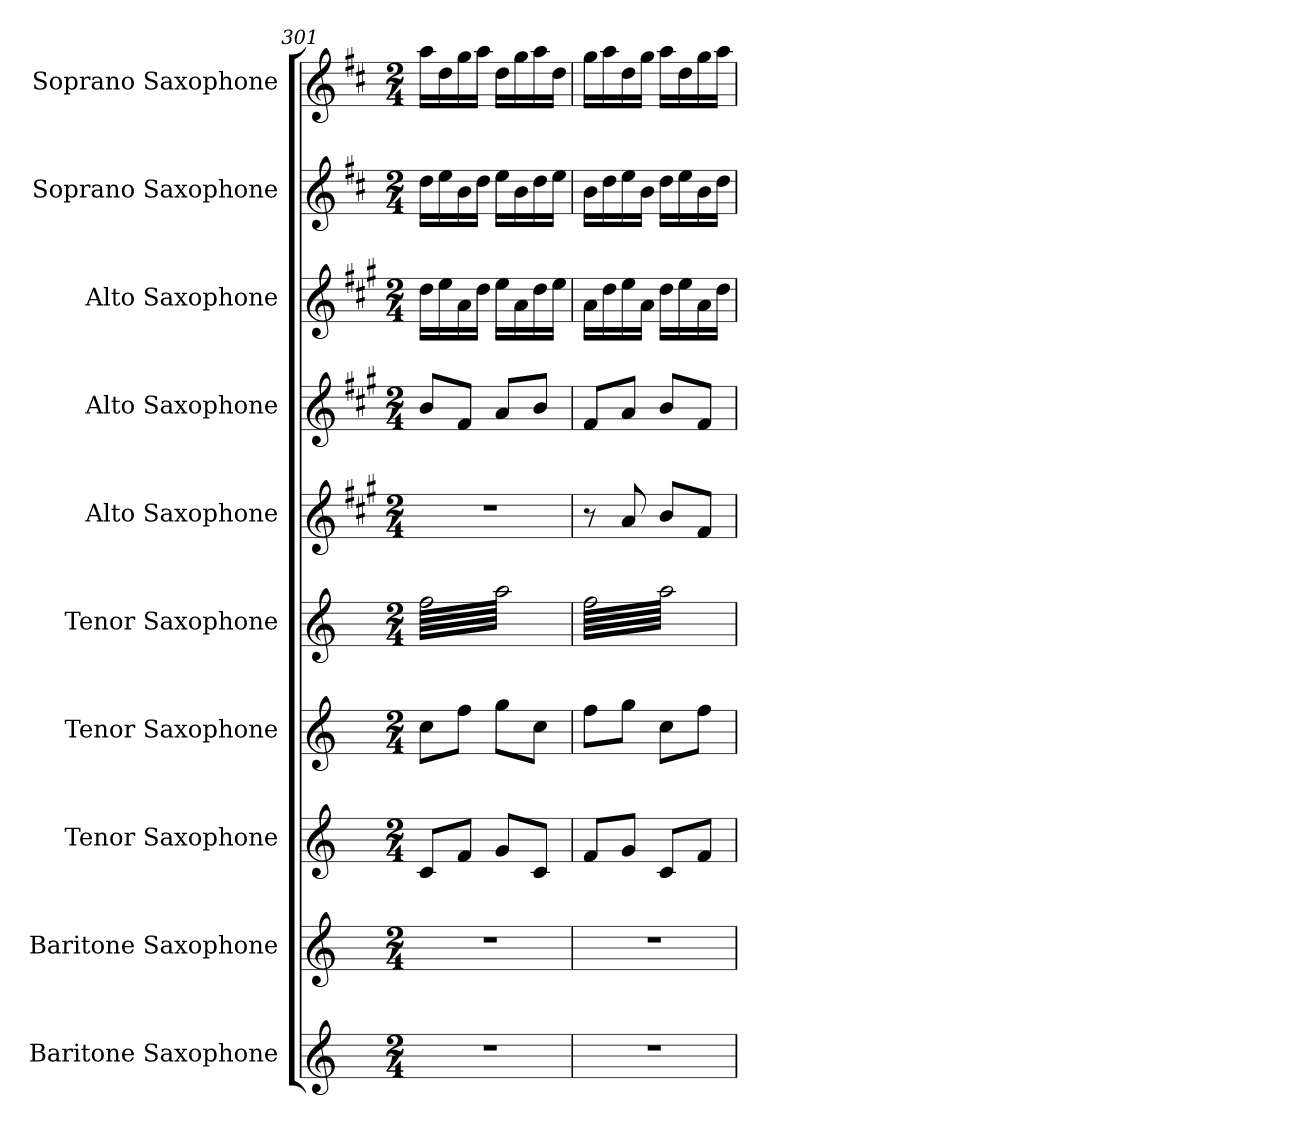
**kern	**kern	**kern	**kern	**kern	**kern	**kern	**kern	**kern	**kern
*part10	*part9	*part8	*part7	*part6	*part5	*part4	*part3	*part2	*part1
*staff10	*staff9	*staff8	*staff7	*staff6	*staff5	*staff4	*staff3	*staff2	*staff1
*I"Baritone Saxophone	*I"Baritone Saxophone	*I"Tenor Saxophone	*I"Tenor Saxophone	*I"Tenor Saxophone	*I"Alto Saxophone	*I"Alto Saxophone	*I"Alto Saxophone	*I"Soprano Saxophone	*I"Soprano Saxophone
*I'Bar. Sax.	*I'Bar. Sax.	*I'T. Sax.	*I'T. Sax.	*I'T. Sax.	*I'A. Sax.	*I'A. Sax.	*I'A. Sax.	*I'S. Sax.	*I'S. Sax.
!!LO:PB:g=z
*clefG2	*clefG2	*clefG2	*clefG2	*clefG2	*clefG2	*clefG2	*clefG2	*clefG2	*clefG2
*ITrd12c21	*ITrd12c21	*ITrd8c14	*ITrd8c14	*ITrd8c14	*ITrd5c9	*ITrd5c9	*ITrd5c9	*ITrd1c2	*ITrd1c2
*k[]	*k[]	*k[]	*k[]	*k[]	*k[]	*k[]	*k[]	*k[]	*k[]
*M2/4	*M2/4	*M2/4	*M2/4	*M2/4	*M2/4	*M2/4	*M2/4	*M2/4	*M2/4
*MM130	*MM130	*MM130	*MM130	*MM130	*MM130	*MM130	*MM130	*MM130	*MM130
=301	=301	=301	=301	=301	=301	=301	=301	=301	=301
*	*	*	*	*tremolo	*	*	*	*	*
2r	2r	8C/L	8c\L	64f\LLLL	2r	8d/L	16f\LL	16cc\LL	16gg\LL
.	.	.	.	64a\	.	.	.	.	.
.	.	.	.	64f\	.	.	.	.	.
.	.	.	.	64a\	.	.	.	.	.
.	.	.	.	64f\	.	.	16g\	16dd\	16cc\
.	.	.	.	64a\	.	.	.	.	.
.	.	.	.	64f\	.	.	.	.	.
.	.	.	.	64a\	.	.	.	.	.
.	.	8F/J	8f\J	64f\	.	8A/J	16c\	16a\	16ff\
.	.	.	.	64a\	.	.	.	.	.
.	.	.	.	64f\	.	.	.	.	.
.	.	.	.	64a\	.	.	.	.	.
.	.	.	.	64f\	.	.	16f\JJ	16cc\JJ	16gg\JJ
.	.	.	.	64a\	.	.	.	.	.
.	.	.	.	64f\	.	.	.	.	.
.	.	.	.	64a\	.	.	.	.	.
.	.	8G/L	8g\L	64f\	.	8c/L	16g\LL	16dd\LL	16cc\LL
.	.	.	.	64a\	.	.	.	.	.
.	.	.	.	64f\	.	.	.	.	.
.	.	.	.	64a\	.	.	.	.	.
.	.	.	.	64f\	.	.	16c\	16a\	16ff\
.	.	.	.	64a\	.	.	.	.	.
.	.	.	.	64f\	.	.	.	.	.
.	.	.	.	64a\	.	.	.	.	.
.	.	8C/J	8c\J	64f\	.	8d/J	16f\	16cc\	16gg\
.	.	.	.	64a\	.	.	.	.	.
.	.	.	.	64f\	.	.	.	.	.
.	.	.	.	64a\	.	.	.	.	.
.	.	.	.	64f\	.	.	16g\JJ	16dd\JJ	16cc\JJ
.	.	.	.	64a\	.	.	.	.	.
.	.	.	.	64f\	.	.	.	.	.
.	.	.	.	64a\JJJJ	.	.	.	.	.
=302	=302	=302	=302	=302	=302	=302	=302	=302	=302
*	*	*	*	*	*	*	*	*	*MM135
2r	2r	8F/L	8f\L	64f\LLLL	8r	8A/L	16c\LL	16a\LL	16ff\LL
.	.	.	.	64a\	.	.	.	.	.
.	.	.	.	64f\	.	.	.	.	.
.	.	.	.	64a\	.	.	.	.	.
.	.	.	.	64f\	.	.	16f\	16cc\	16gg\
.	.	.	.	64a\	.	.	.	.	.
.	.	.	.	64f\	.	.	.	.	.
.	.	.	.	64a\	.	.	.	.	.
.	.	8G/J	8g\J	64f\	8c/	8c/J	16g\	16dd\	16cc\
.	.	.	.	64a\	.	.	.	.	.
.	.	.	.	64f\	.	.	.	.	.
.	.	.	.	64a\	.	.	.	.	.
.	.	.	.	64f\	.	.	16c\JJ	16a\JJ	16ff\JJ
.	.	.	.	64a\	.	.	.	.	.
.	.	.	.	64f\	.	.	.	.	.
.	.	.	.	64a\	.	.	.	.	.
.	.	8C/L	8c\L	64f\	8d/L	8d/L	16f\LL	16cc\LL	16gg\LL
.	.	.	.	64a\	.	.	.	.	.
.	.	.	.	64f\	.	.	.	.	.
.	.	.	.	64a\	.	.	.	.	.
.	.	.	.	64f\	.	.	16g\	16dd\	16cc\
.	.	.	.	64a\	.	.	.	.	.
.	.	.	.	64f\	.	.	.	.	.
.	.	.	.	64a\	.	.	.	.	.
.	.	8F/J	8f\J	64f\	8A/J	8A/J	16c\	16a\	16ff\
.	.	.	.	64a\	.	.	.	.	.
.	.	.	.	64f\	.	.	.	.	.
.	.	.	.	64a\	.	.	.	.	.
.	.	.	.	64f\	.	.	16f\JJ	16cc\JJ	16gg\JJ
.	.	.	.	64a\	.	.	.	.	.
.	.	.	.	64f\	.	.	.	.	.
.	.	.	.	64a\JJJJ	.	.	.	.	.
*	*	*	*	*Xtremolo	*	*	*	*	*
.	.	.	.	.	.	.	.	.	.
.	.	.	.	.	.	.	.	.	.
.	.	.	.	.	.	.	.	.	.
.	.	.	.	.	.	.	.	.	.
.	.	.	.	.	.	.	.	.	.
.	.	.	.	.	.	.	.	.	.
.	.	.	.	.	.	.	.	.	.
.	.	.	.	.	.	.	.	.	.
.	.	.	.	.	.	.	.	.	.
.	.	.	.	.	.	.	.	.	.
.	.	.	.	.	.	.	.	.	.
.	.	.	.	.	.	.	.	.	.
.	.	.	.	.	.	.	.	.	.
.	.	.	.	.	.	.	.	.	.
.	.	.	.	.	.	.	.	.	.
.	.	.	.	.	.	.	.	.	.
=	=	=	=	=	=	=	=	=	=
*-	*-	*-	*-	*-	*-	*-	*-	*-	*-
